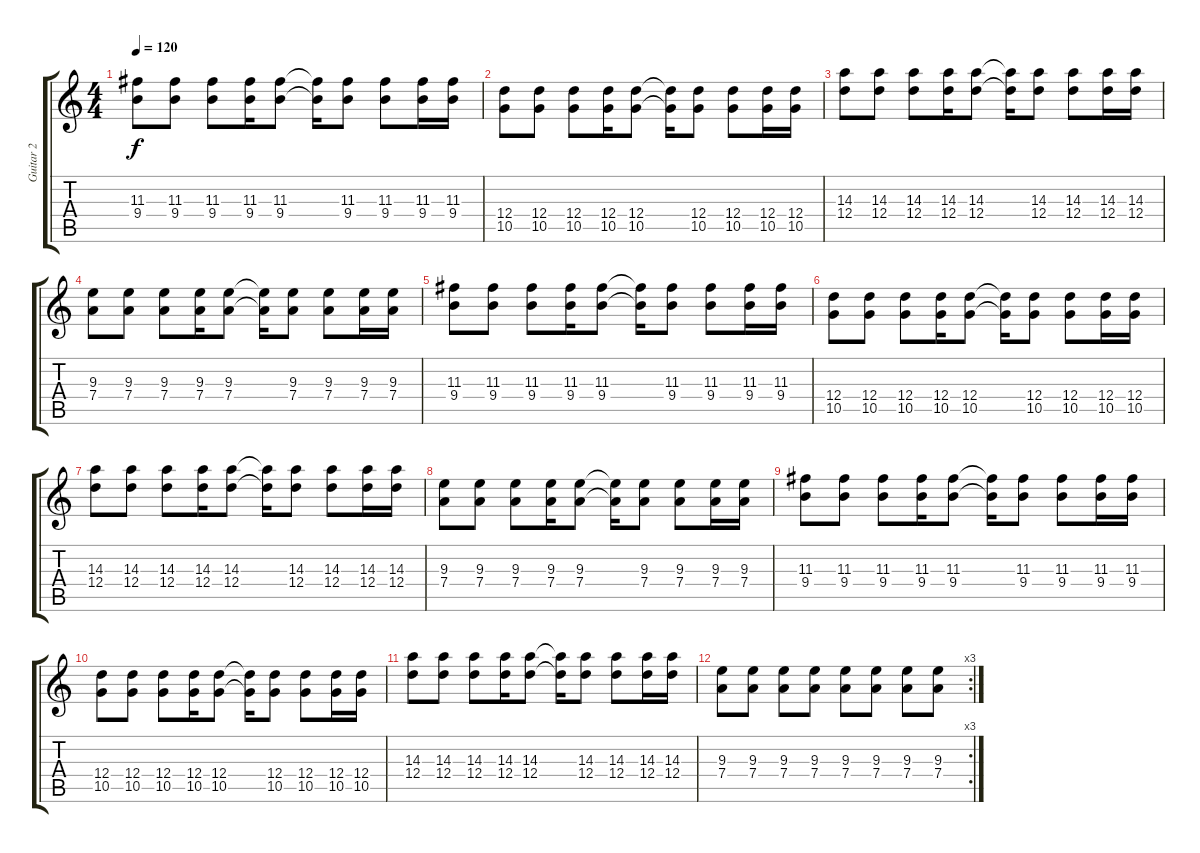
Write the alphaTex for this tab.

\track ("Guitar 2" "Guitar 2") {instrument distortionguitar}
\staff {score tabs}
\tuning (E4 B3 G3 D3 A2 E2) {hide}
\ts (4 4)
\tempo 120
\clef g2
\ks c
(11.3 9.4).8{dy f} (11.3 9.4).8 (11.3 9.4).8 (11.3 9.4).16 (11.3 9.4).8 (11.3{t} 9.4{t}).16 (11.3 9.4).8 (11.3 9.4).8 (11.3 9.4).16 (11.3 9.4).16 |
(12.4 10.5).8 (12.4 10.5).8 (12.4 10.5).8 (12.4 10.5).16 (12.4 10.5).8 (12.4{t} 10.5{t}).16 (12.4 10.5).8 (12.4 10.5).8 (12.4 10.5).16 (12.4 10.5).16 |
(14.3 12.4).8 (14.3 12.4).8 (14.3 12.4).8 (14.3 12.4).16 (14.3 12.4).8 (14.3{t} 12.4{t}).16 (14.3 12.4).8 (14.3 12.4).8 (14.3 12.4).16 (14.3 12.4).16 |
(9.3 7.4).8 (9.3 7.4).8 (9.3 7.4).8 (9.3 7.4).16 (9.3 7.4).8 (9.3{t} 7.4{t}).16 (9.3 7.4).8 (9.3 7.4).8 (9.3 7.4).16 (9.3 7.4).16 |
(11.3 9.4).8 (11.3 9.4).8 (11.3 9.4).8 (11.3 9.4).16 (11.3 9.4).8 (11.3{t} 9.4{t}).16 (11.3 9.4).8 (11.3 9.4).8 (11.3 9.4).16 (11.3 9.4).16 |
(12.4 10.5).8 (12.4 10.5).8 (12.4 10.5).8 (12.4 10.5).16 (12.4 10.5).8 (12.4{t} 10.5{t}).16 (12.4 10.5).8 (12.4 10.5).8 (12.4 10.5).16 (12.4 10.5).16 |
(14.3 12.4).8 (14.3 12.4).8 (14.3 12.4).8 (14.3 12.4).16 (14.3 12.4).8 (14.3{t} 12.4{t}).16 (14.3 12.4).8 (14.3 12.4).8 (14.3 12.4).16 (14.3 12.4).16 |
(9.3 7.4).8 (9.3 7.4).8 (9.3 7.4).8 (9.3 7.4).16 (9.3 7.4).8 (9.3{t} 7.4{t}).16 (9.3 7.4).8 (9.3 7.4).8 (9.3 7.4).16 (9.3 7.4).16 |
(11.3 9.4).8 (11.3 9.4).8 (11.3 9.4).8 (11.3 9.4).16 (11.3 9.4).8 (11.3{t} 9.4{t}).16 (11.3 9.4).8 (11.3 9.4).8 (11.3 9.4).16 (11.3 9.4).16 |
(12.4 10.5).8 (12.4 10.5).8 (12.4 10.5).8 (12.4 10.5).16 (12.4 10.5).8 (12.4{t} 10.5{t}).16 (12.4 10.5).8 (12.4 10.5).8 (12.4 10.5).16 (12.4 10.5).16 |
(14.3 12.4).8 (14.3 12.4).8 (14.3 12.4).8 (14.3 12.4).16 (14.3 12.4).8 (14.3{t} 12.4{t}).16 (14.3 12.4).8 (14.3 12.4).8 (14.3 12.4).16 (14.3 12.4).16 |
\rc 3
(9.3 7.4).8 (9.3 7.4).8 (9.3 7.4).8 (9.3 7.4).8 (9.3 7.4).8 (9.3 7.4).8 (9.3 7.4).8 (9.3 7.4).8
